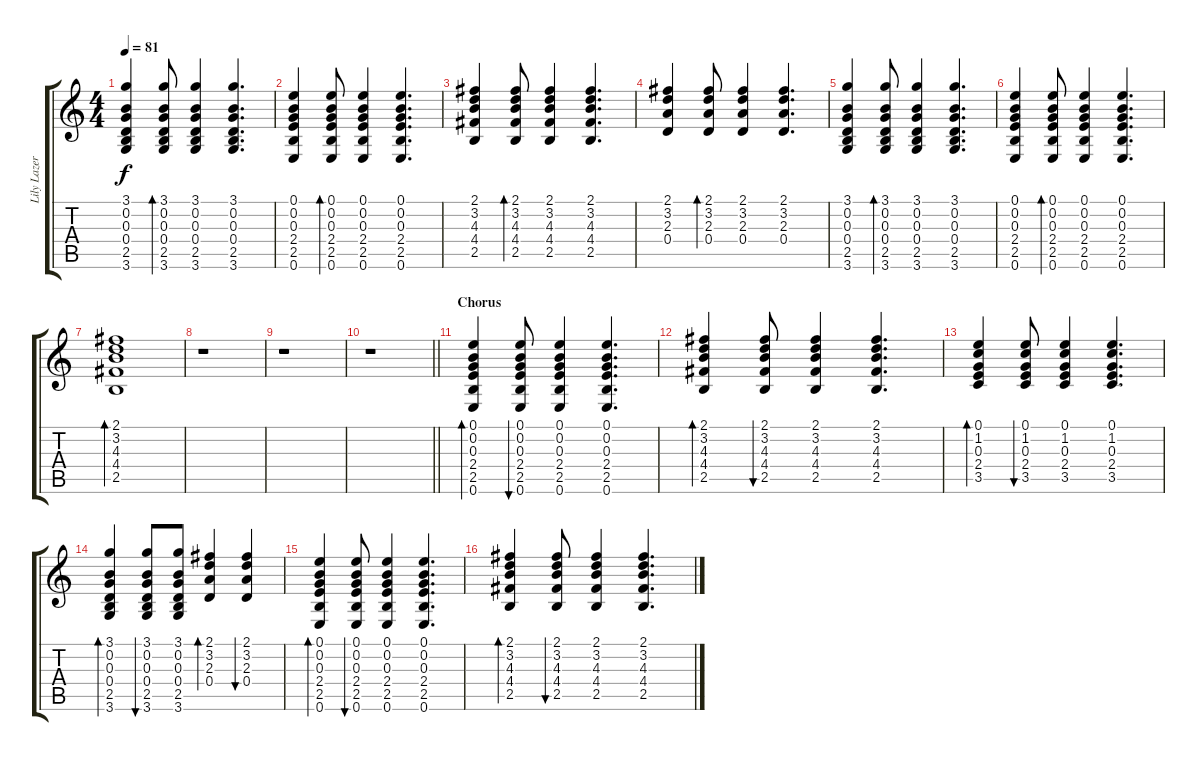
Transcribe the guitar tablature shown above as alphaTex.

\track ("Lily Lazer (Guitar)" "Lily Lazer") {instrument acousticguitarsteel}
\staff {score tabs}
\tuning (E4 B3 G3 D3 A2 E2) {hide}
\ts (4 4)
\tempo 81
\clef g2
\ks c
(3.1 0.2 0.3 0.4 2.5 3.6).4{dy f} (3.1 0.2 0.3 0.4 2.5 3.6).8{bd 120} (3.1 0.2 0.3 0.4 2.5 3.6).4 (3.1 0.2 0.3 0.4 2.5 3.6).4{d} |
(0.1 0.2 0.3 2.4 2.5 0.6).4 (0.1 0.2 0.3 2.4 2.5 0.6).8{bd 120} (0.1 0.2 0.3 2.4 2.5 0.6).4 (0.1 0.2 0.3 2.4 2.5 0.6).4{d} |
(2.1 3.2 4.3 4.4 2.5).4 (2.1 3.2 4.3 4.4 2.5).8{bd 120} (2.1 3.2 4.3 4.4 2.5).4 (2.1 3.2 4.3 4.4 2.5).4{d} |
(2.1 3.2 2.3 0.4).4 (2.1 3.2 2.3 0.4).8{bd 120} (2.1 3.2 2.3 0.4).4 (2.1 3.2 2.3 0.4).4{d} |
(3.1 0.2 0.3 0.4 2.5 3.6).4 (3.1 0.2 0.3 0.4 2.5 3.6).8{bd 120} (3.1 0.2 0.3 0.4 2.5 3.6).4 (3.1 0.2 0.3 0.4 2.5 3.6).4{d} |
(0.1 0.2 0.3 2.4 2.5 0.6).4 (0.1 0.2 0.3 2.4 2.5 0.6).8{bd 120} (0.1 0.2 0.3 2.4 2.5 0.6).4 (0.1 0.2 0.3 2.4 2.5 0.6).4{d} |
(2.1 3.2 4.3 4.4 2.5).1{bd 120} |
r.1 |
r.1 |
\barLineRight lightlight
r.1 |
\section ("" "Chorus")
(0.1 0.2 0.3 2.4 2.5 0.6).4{bd 120} (0.1 0.2 0.3 2.4 2.5 0.6).8{bu 60} (0.1 0.2 0.3 2.4 2.5 0.6).4 (0.1 0.2 0.3 2.4 2.5 0.6).4{d} |
(2.1 3.2 4.3 4.4 2.5).4{bd 60} (2.1 3.2 4.3 4.4 2.5).8{bu 60} (2.1 3.2 4.3 4.4 2.5).4 (2.1 3.2 4.3 4.4 2.5).4{d} |
(0.1 1.2 0.3 2.4 3.5).4{bd 60} (0.1 1.2 0.3 2.4 3.5).8{bu 60} (0.1 1.2 0.3 2.4 3.5).4 (0.1 1.2 0.3 2.4 3.5).4{d} |
(3.1 0.2 0.3 0.4 2.5 3.6).4{bd 60} (3.1 0.2 0.3 0.4 2.5 3.6).8{bu 60} (3.1 0.2 0.3 0.4 2.5 3.6).8 (2.1 3.2 2.3 0.4).4{bd 60} (2.1 3.2 2.3 0.4).4{bu 60} |
(0.1 0.2 0.3 2.4 2.5 0.6).4{bd 120} (0.1 0.2 0.3 2.4 2.5 0.6).8{bu 60} (0.1 0.2 0.3 2.4 2.5 0.6).4 (0.1 0.2 0.3 2.4 2.5 0.6).4{d} |
(2.1 3.2 4.3 4.4 2.5).4{bd 60} (2.1 3.2 4.3 4.4 2.5).8{bu 60} (2.1 3.2 4.3 4.4 2.5).4 (2.1 3.2 4.3 4.4 2.5).4{d}
